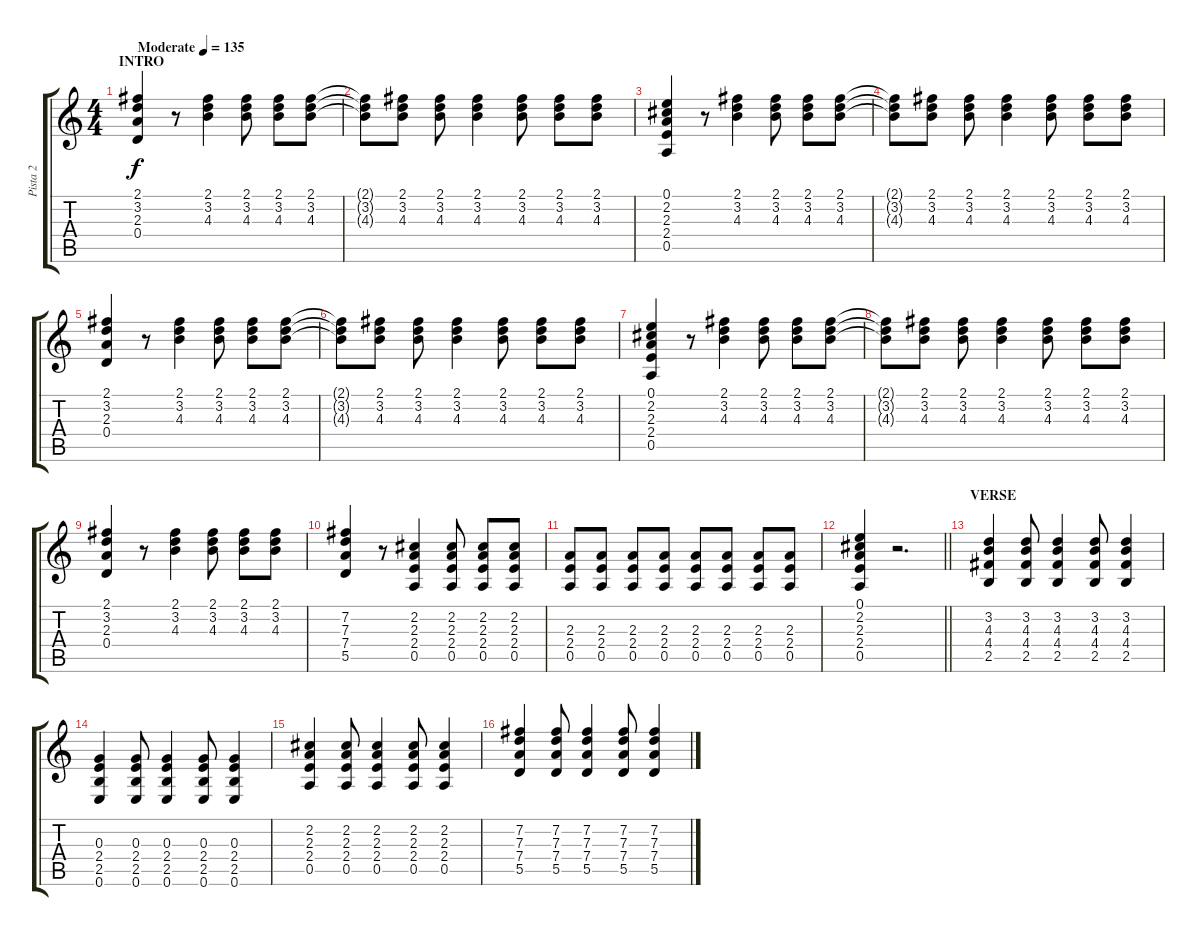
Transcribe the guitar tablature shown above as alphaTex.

\track ("Pista 2" "Pista 2") {instrument acousticguitarsteel}
\staff {score tabs}
\tuning (E4 B3 G3 D3 A2 E2) {hide}
\ts (4 4)
\section ("" "INTRO")
\tempo (135 "Moderate")
\clef g2
\ks c
(2.1 3.2 2.3 0.4).4{dy f instrument acousticguitarsteel} r.8 (2.1 3.2 4.3).4 (2.1 3.2 4.3).8 (2.1 3.2 4.3).8 (2.1 3.2 4.3).8 |
(2.1{t} 3.2{t} 4.3{t}).8 (2.1 3.2 4.3).8 (2.1 3.2 4.3).8 (2.1 3.2 4.3).4 (2.1 3.2 4.3).8 (2.1 3.2 4.3).8 (2.1 3.2 4.3).8 |
(0.1 2.2 2.3 2.4 0.5).4 r.8 (2.1 3.2 4.3).4 (2.1 3.2 4.3).8 (2.1 3.2 4.3).8 (2.1 3.2 4.3).8 |
(2.1{t} 3.2{t} 4.3{t}).8 (2.1 3.2 4.3).8 (2.1 3.2 4.3).8 (2.1 3.2 4.3).4 (2.1 3.2 4.3).8 (2.1 3.2 4.3).8 (2.1 3.2 4.3).8 |
(2.1 3.2 2.3 0.4).4 r.8 (2.1 3.2 4.3).4 (2.1 3.2 4.3).8 (2.1 3.2 4.3).8 (2.1 3.2 4.3).8 |
(2.1{t} 3.2{t} 4.3{t}).8 (2.1 3.2 4.3).8 (2.1 3.2 4.3).8 (2.1 3.2 4.3).4 (2.1 3.2 4.3).8 (2.1 3.2 4.3).8 (2.1 3.2 4.3).8 |
(0.1 2.2 2.3 2.4 0.5).4 r.8 (2.1 3.2 4.3).4 (2.1 3.2 4.3).8 (2.1 3.2 4.3).8 (2.1 3.2 4.3).8 |
(2.1{t} 3.2{t} 4.3{t}).8 (2.1 3.2 4.3).8 (2.1 3.2 4.3).8 (2.1 3.2 4.3).4 (2.1 3.2 4.3).8 (2.1 3.2 4.3).8 (2.1 3.2 4.3).8 |
(2.1 3.2 2.3 0.4).4 r.8 (2.1 3.2 4.3).4 (2.1 3.2 4.3).8 (2.1 3.2 4.3).8 (2.1 3.2 4.3).8 |
(7.2 7.3 7.4 5.5).4 r.8 (2.2 2.3 2.4 0.5).4 (2.2 2.3 2.4 0.5).8 (2.2 2.3 2.4 0.5).8 (2.2 2.3 2.4 0.5).8 |
(2.3 2.4 0.5).8 (2.3 2.4 0.5).8 (2.3 2.4 0.5).8 (2.3 2.4 0.5).8 (2.3 2.4 0.5).8 (2.3 2.4 0.5).8 (2.3 2.4 0.5).8 (2.3 2.4 0.5).8 |
\barLineRight lightlight
(0.1 2.2 2.3 2.4 0.5).4 r.2{d} |
\section ("" "VERSE")
(3.2 4.3 4.4 2.5).4 (3.2 4.3 4.4 2.5).8 (3.2 4.3 4.4 2.5).4 (3.2 4.3 4.4 2.5).8 (3.2 4.3 4.4 2.5).4 |
(0.3 2.4 2.5 0.6).4 (0.3 2.4 2.5 0.6).8 (0.3 2.4 2.5 0.6).4 (0.3 2.4 2.5 0.6).8 (0.3 2.4 2.5 0.6).4 |
(2.2 2.3 2.4 0.5).4 (2.2 2.3 2.4 0.5).8 (2.2 2.3 2.4 0.5).4 (2.2 2.3 2.4 0.5).8 (2.2 2.3 2.4 0.5).4 |
(7.2 7.3 7.4 5.5).4 (7.2 7.3 7.4 5.5).8 (7.2 7.3 7.4 5.5).4 (7.2 7.3 7.4 5.5).8 (7.2 7.3 7.4 5.5).4
